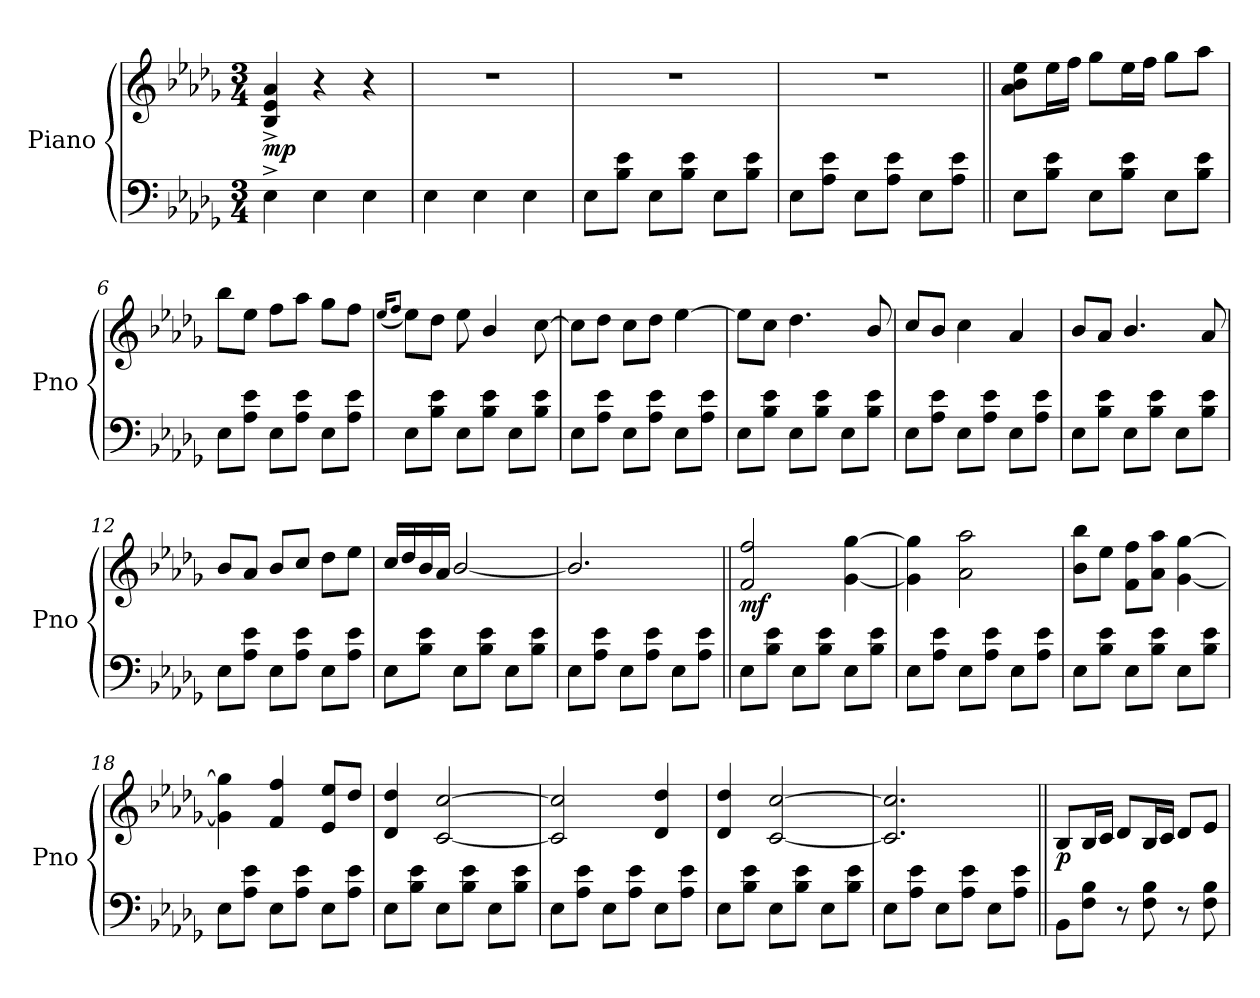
**kern	**kern	**dynam
*part1	*part1	*part1
*staff2	*staff1	*staff1/2
*I"Piano	*	*
*I'Pno	*	*
*clefF4	*clefG2	*
*k[b-e-a-d-g-]	*k[b-e-a-d-g-]	*
*M3/4	*M3/4	*
*MM132	*MM132	*
=1	=1	=1
!	!	!LO:DY:b
4E-^\	4B-/^ 4e-/^ 4a-/^	mp
4E-\	4r	.
4E-\	4r	.
=2	=2	=2
4E-\	2.r	.
4E-\	.	.
4E-\	.	.
=3	=3	=3
8E-\L	2.r	.
8B-\ 8e-\J	.	.
8E-\L	.	.
8B-\ 8e-\J	.	.
8E-\L	.	.
8B-\ 8e-\J	.	.
=4	=4	=4
8E-\L	2.r	.
8A-\ 8e-\J	.	.
8E-\L	.	.
8A-\ 8e-\J	.	.
8E-\L	.	.
8A-\ 8e-\J	.	.
=5||	=5||	=5||
8E-\L	8a-\ 8b-\ 8ee-\L	.
8B-\ 8e-\J	16ee-\L	.
.	16ff\JJ	.
8E-\L	8gg-\L	.
8B-\ 8e-\J	16ee-\L	.
.	16ff\JJ	.
8E-\L	8gg-\L	.
8B-\ 8e-\J	8aa-\J	.
=6	=6	=6
8E-\L	8bb-\L	.
8A-\ 8e-\J	8ee-\J	.
8E-\L	8ff\L	.
8A-\ 8e-\J	8aa-\J	.
8E-\L	8gg-\L	.
8A-\ 8e-\J	8ff\J	.
!!LO:LB:g=z
=7	=7	=7
.	(16qee-/KL	.
.	8qff/J	.
8E-\L	8ee-\L)	.
8B-\ 8e-\J	8dd-\J	.
8E-\L	8ee-\	.
8B-\ 8e-\J	4b-/	.
8E-\L	.	.
8B-\ 8e-\J	[8cc\	.
=8	=8	=8
8E-\L	8cc\L]	.
8A-\ 8e-\J	8dd-\J	.
8E-\L	8cc\L	.
8A-\ 8e-\J	8dd-\J	.
8E-\L	[4ee-\	.
8A-\ 8e-\J	.	.
=9	=9	=9
8E-\L	8ee-\L]	.
8B-\ 8e-\J	8cc\J	.
8E-\L	4.dd-\	.
8B-\ 8e-\J	.	.
8E-\L	.	.
8B-\ 8e-\J	8b-/	.
=10	=10	=10
8E-\L	8cc/L	.
8A-\ 8e-\J	8b-/J	.
8E-\L	4cc\	.
8A-\ 8e-\J	.	.
8E-\L	4a-/	.
8A-\ 8e-\J	.	.
=11	=11	=11
8E-\L	8b-/L	.
8B-\ 8e-\J	8a-/J	.
8E-\L	4.b-/	.
8B-\ 8e-\J	.	.
8E-\L	.	.
8B-\ 8e-\J	8a-/	.
!!LO:LB:g=z
=12	=12	=12
8E-\L	8b-/L	.
8A-\ 8e-\J	8a-/J	.
8E-\L	8b-/L	.
8A-\ 8e-\J	8cc/J	.
8E-\L	8dd-\L	.
8A-\ 8e-\J	8ee-\J	.
!!LO:LB:g=z
=13	=13	=13
8E-\L	16cc/LL	.
.	16dd-/	.
8B-\ 8e-\J	16b-/	.
.	16a-/JJ	.
8E-\L	[2b-/	.
8B-\ 8e-\J	.	.
8E-\L	.	.
8B-\ 8e-\J	.	.
=14	=14	=14
8E-\L	2.b-/]	.
8A-\ 8e-\J	.	.
8E-\L	.	.
8A-\ 8e-\J	.	.
8E-\L	.	.
8A-\ 8e-\J	.	.
=15||	=15||	=15||
!	!	!LO:DY:b
8E-\L	2f/ 2ff/	mf
8B-\ 8e-\J	.	.
8E-\L	.	.
8B-\ 8e-\J	.	.
8E-\L	[4g-\ [4gg-\	.
8B-\ 8e-\J	.	.
=16	=16	=16
8E-\L	4g-\] 4gg-\]	.
8A-\ 8e-\J	.	.
8E-\L	2a-\ 2aa-\	.
8A-\ 8e-\J	.	.
8E-\L	.	.
8A-\ 8e-\J	.	.
=17	=17	=17
8E-\L	8b-\ 8bb-\L	.
8B-\ 8e-\J	8ee-\J	.
8E-\L	8f\ 8ff\L	.
8B-\ 8e-\J	8a-\ 8aa-\J	.
8E-\L	[4g-\ [4gg-\	.
8B-\ 8e-\J	.	.
=18	=18	=18
8E-\L	4g-\] 4gg-\]	.
8A-\ 8e-\J	.	.
8E-\L	4f/ 4ff/	.
8A-\ 8e-\J	.	.
8E-\L	8e-/ 8ee-/L	.
8A-\ 8e-\J	8dd-/J	.
!!LO:PB:g=z
=19	=19	=19
8E-\L	4d-/ 4dd-/	.
8B-\ 8e-\J	.	.
8E-\L	[2c/ [2cc/	.
8B-\ 8e-\J	.	.
8E-\L	.	.
8B-\ 8e-\J	.	.
=20	=20	=20
8E-\L	2c/] 2cc/]	.
8A-\ 8e-\J	.	.
8E-\L	.	.
8A-\ 8e-\J	.	.
8E-\L	4d-/ 4dd-/	.
8A-\ 8e-\J	.	.
=21	=21	=21
8E-\L	4d-/ 4dd-/	.
8B-\ 8e-\J	.	.
8E-\L	[2c/ [2cc/	.
8B-\ 8e-\J	.	.
8E-\L	.	.
8B-\ 8e-\J	.	.
=22	=22	=22
8E-\L	2.c/] 2.cc/]	.
8A-\ 8e-\J	.	.
8E-\L	.	.
8A-\ 8e-\J	.	.
8E-\L	.	.
8A-\ 8e-\J	.	.
=23||	=23||	=23||
!	!	!LO:DY:b
8BB-\L	8B-/L	p
8F\ 8B-\J	16B-/L	.
.	16c/JJ	.
8r	8d-/L	.
8F\ 8B-\	16B-/L	.
.	16c/JJ	.
8r	8d-/L	.
8F\ 8B-\	8e-/J	.
=	=	=
*-	*-	*-
